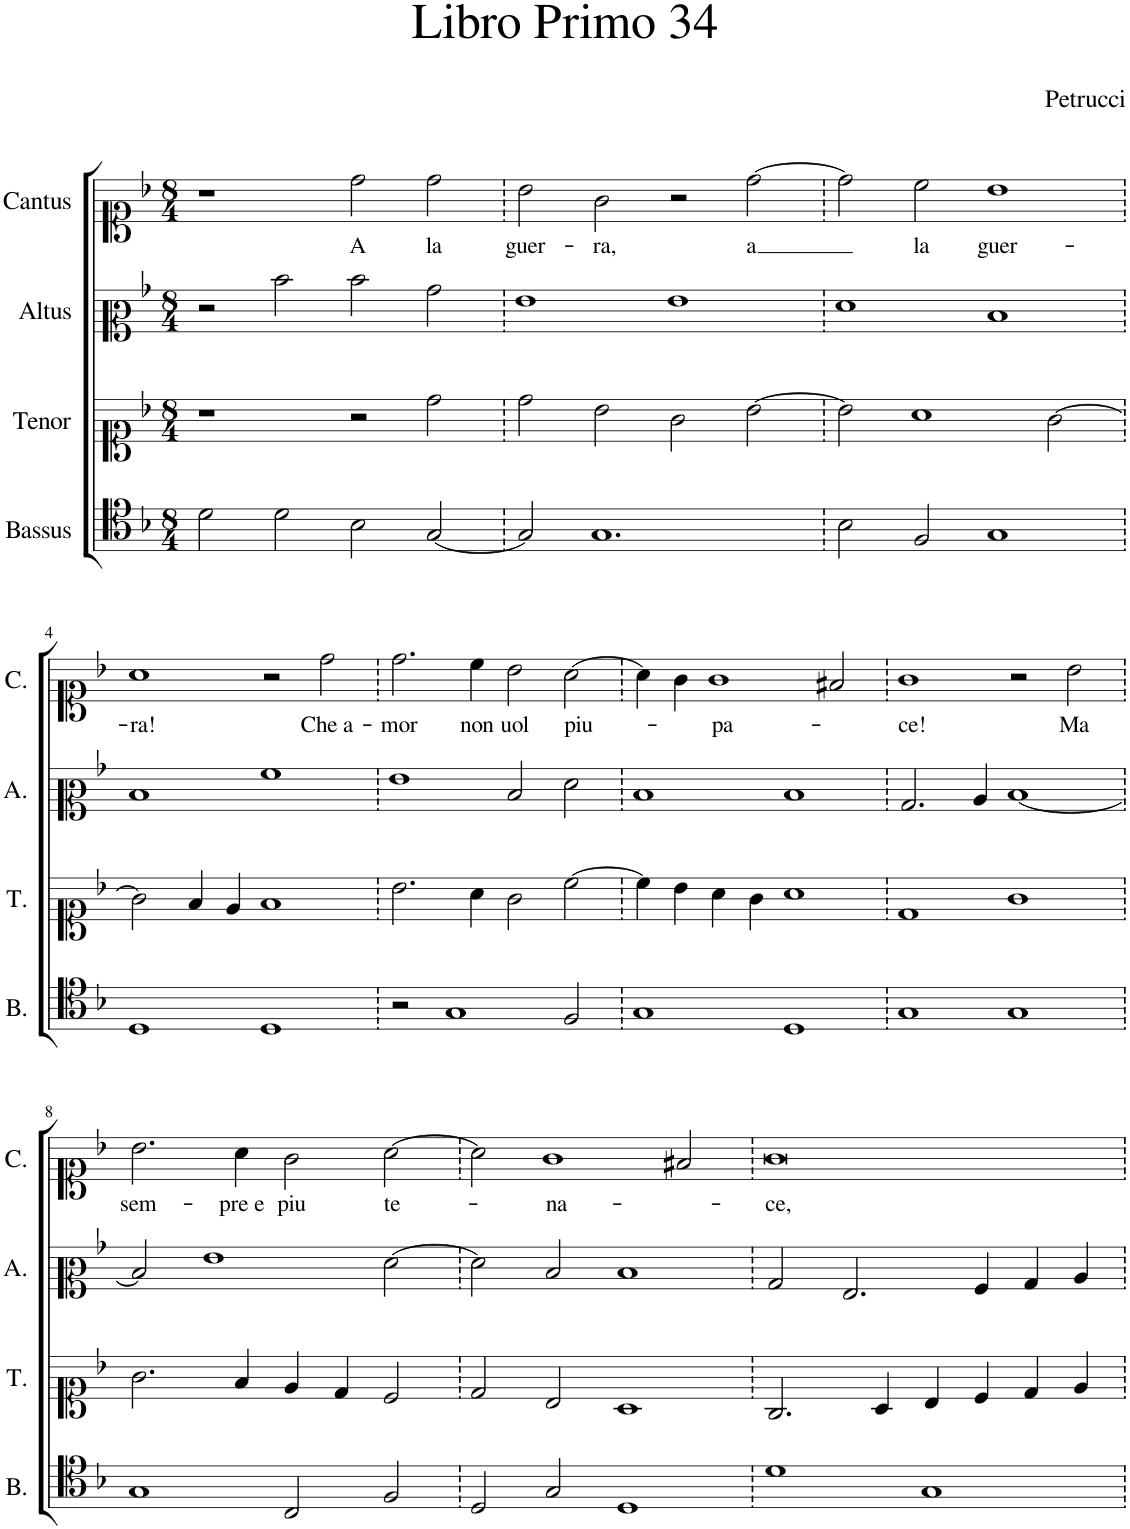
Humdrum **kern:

**kern	**kern	**kern	**kern	**text
*part4	*part3	*part2	*part1	*part1
*staff4	*staff3	*staff2	*staff1	*staff1
*I"Bassus	*I"Tenor	*I"Altus	*I"Cantus	*
*I'B.	*I'T.	*I'A.	*I'C.	*
*clefC4	*clefC1	*clefC2	*clefC1	*
*k[b-]	*k[b-]	*k[b-]	*k[b-]	*
*M8/4	*M8/4	*M8/4	*M8/4	*
=1	=1	=1	=1	=1
2d\	1r	2r	1r	.
2d\	.	2dd\	.	.
!	!	!	!	!LO:LY:b
2B-\	2r	2dd\	2dd\	A
!	!	!	!	!LO:LY:b
[2G/	2dd\	2b-\	2dd\	la
=2	=2	=2	=2	=2
!	!	!	!	!LO:LY:b
2G/]	2dd\	1g	2b-\	guer-
!	!	!	!	!LO:LY:b
1.G	2b-\	.	2g\	-ra,
.	2g\	1g	2r	.
!	!	!	!	!LO:LY:b
.	[2b-\	.	[2dd\	a
=3	=3	=3	=3	=3
2B-\	2b-\]	1f	2dd\]	.
!	!	!	!	!LO:LY:b
2F/	1a	.	2cc\	la
!	!	!	!	!LO:LY:b
1G	.	1d	1b-	guer-
.	[2g\	.	.	.
!!LO:LB:g=z
=4	=4	=4	=4	=4
!	!	!	!	!LO:LY:b
1D	2g\]	1d	1a	-ra!
.	4f/	.	.	.
.	4e/	.	.	.
1D	1f	1a	2r	.
!	!	!	!	!LO:LY:b
.	.	.	2dd\	Che a-
=5	=5	=5	=5	=5
!	!	!	!	!LO:LY:b
2r	2.b-\	1g	2.dd\	-mor
1G	.	.	.	.
!	!	!	!	!LO:LY:b
.	4a\	.	4cc\	non
!	!	!	!	!LO:LY:b
.	2g\	2d/	2b-\	uol
!	!	!	!	!LO:LY:b
2F/	[2cc\	2f\	[2a\	piu-
=6	=6	=6	=6	=6
1G	4cc\]	1d	4a\]	.
.	4b-\	.	4g\	.
!	!	!	!	!LO:LY:b
.	4a\	.	1g	-pa-
.	4g\	.	.	.
1D	1a	1d	.	.
.	.	.	2f#X/	.
=7	=7	=7	=7	=7
!	!	!	!	!LO:LY:b
1G	1d	2.B-/	1g	-ce!
.	.	4c/	.	.
1G	1g	[1d	2r	.
!	!	!	!	!LO:LY:b
.	.	.	2b-\	Ma
!!LO:LB:g=z
=8	=8	=8	=8	=8
!	!	!	!	!LO:LY:b
1G	2.g\	2d/]	2.b-\	sem-
.	.	1g	.	.
!	!	!	!	!LO:LY:b
.	4f/	.	4a\	-pre e
!	!	!	!	!LO:LY:b
2C/	4e/	.	2g\	piu
.	4d/	.	.	.
!	!	!	!	!LO:LY:b
2F/	2c/	[2f\	[2a\	te-
=9	=9	=9	=9	=9
2D/	2d/	2f\]	2a\]	.
!	!	!	!	!LO:LY:b
2G/	2B-/	2d/	1g	-na-
1D	1A	1d	.	.
.	.	.	2f#X/	.
=10	=10	=10	=10	=10
!	!	!	!	!LO:LY:b
1d	2.G/	2B-/	0g	-ce,
.	.	2.G/	.	.
.	4A/	.	.	.
1G	4B-/	.	.	.
.	4c/	4A/	.	.
.	4d/	4B-/	.	.
.	4e/	4c/	.	.
=	=	=	=	=
*-	*-	*-	*-	*-
